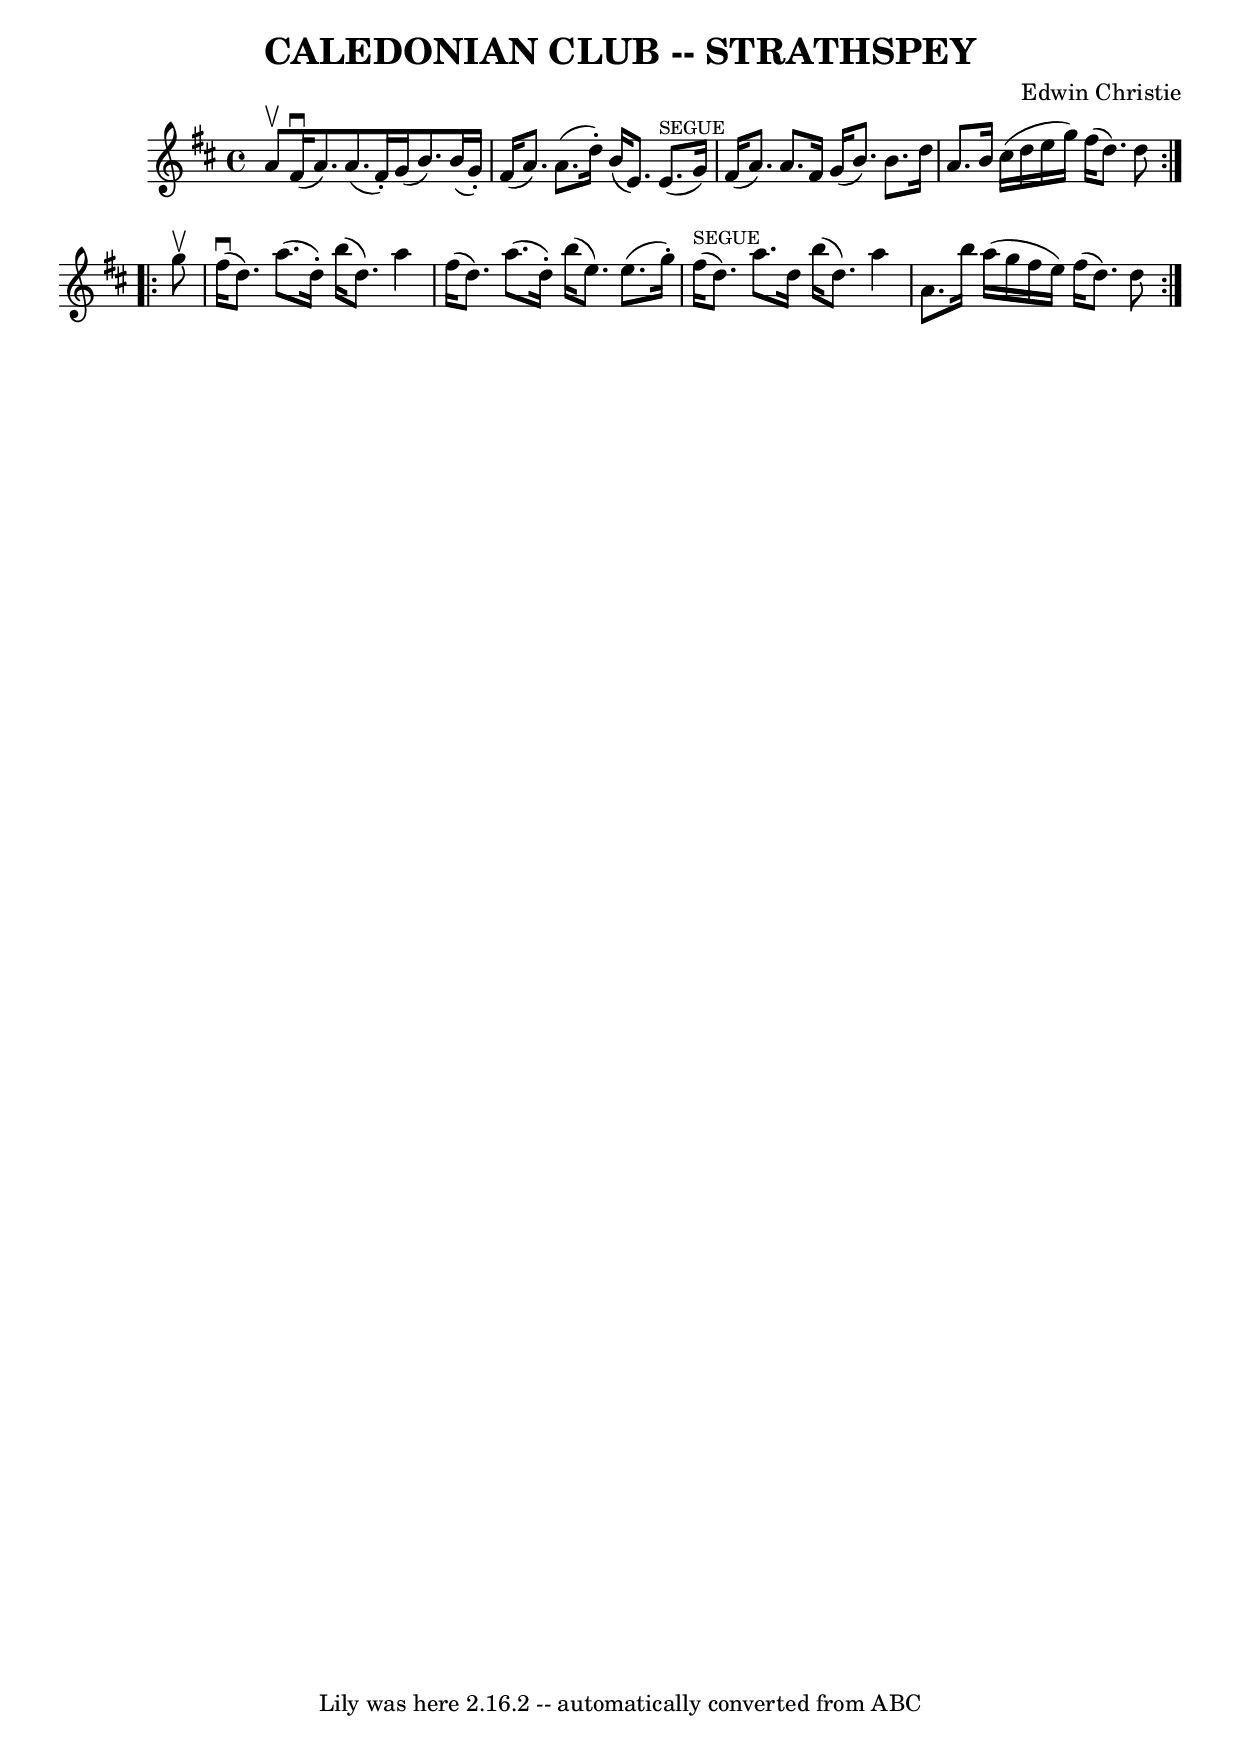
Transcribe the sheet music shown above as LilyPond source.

\version "2.7.40"
\include "Mammoth.ily"
\header {
	%% book = "Ryan's Mammoth Collection of Fiddle Tunes"
	composer = "Edwin Christie"
	crossRefNumber = "1"
	footnotes = ""
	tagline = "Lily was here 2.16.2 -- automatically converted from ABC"
	title = "CALEDONIAN CLUB -- STRATHSPEY"
}
voicedefault =  {
\set Score.defaultBarType = "empty"

\repeat volta 2 {
 \override Staff.TimeSignature #'style = #'C
 \time 4/4 \key d \major a'8^\upbow       |
 fis'16 (^\downbow   
a'8.) a'8. (fis'16 -.) g'16 (b'8.) b'16 (g'16 -.)   
|
 fis'16 (a'8.) a'8. (d''16 -.) b'16 (e'8.)   
e'8.^\segue(g'16)       |
 fis'16 (a'8.) a'8. fis'16 
 g'16 (b'8.) b'8. d''16    |
 a'8. b'16 cis''16 (
d''16 e''16 g''16) fis''16 (d''8.) d''8    }     
\repeat volta 2 { g''8^\upbow       |
 fis''16 (^\downbow d''8.  
-) a''8. (d''16 -.) b''16 (d''8.) a''4    |
 fis''16 (
 d''8.) a''8. (d''16 -.) b''16 (e''8.) e''8. (g''16 -. 
-)       |
 fis''16^\segue(d''8.) a''8. d''16 b''16 (
 d''8.) a''4    |
 a'8. b''16 a''16 (g''16 fis''16    
e''16) fis''16 (d''8.) d''8    }   
}

\score{
    <<

	\context Staff="default"
	{
	    \voicedefault 
	}

    >>
	\layout {
	}
	\midi {}
}
